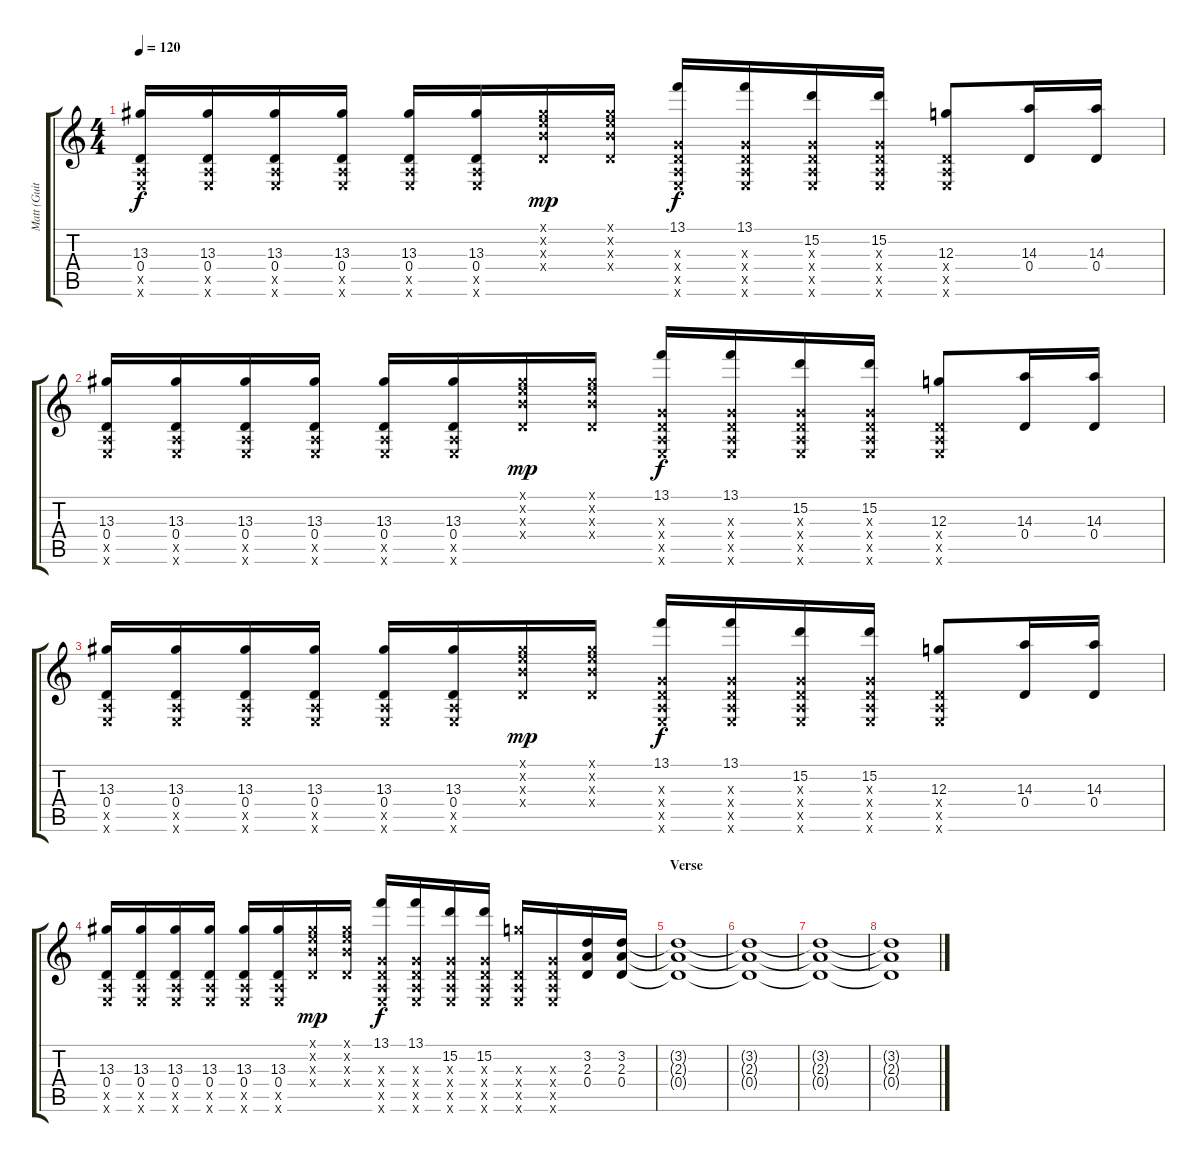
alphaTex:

\track ("Matt (Guitar2) Overdubs" "Matt (Guit") {instrument overdrivenguitar}
\staff {score tabs}
\tuning (E4 B3 G3 D3 A2 E2) {hide}
\ts (4 4)
\tempo 120
\clef g2
\ks c
(13.3 0.4 0.5{x} 0.6{x}).16{dy f} (13.3 0.4 0.5{x} 0.6{x}).16 (13.3 0.4 0.5{x} 0.6{x}).16 (13.3 0.4 0.5{x} 0.6{x}).16 (13.3 0.4 0.5{x} 0.6{x}).16 (13.3 0.4 0.5{x} 0.6{x}).16 (0.1{x} 0.2{x} 13.3{x} 0.4{x}).16{dy mp} (0.1{x} 0.2{x} 13.3{x} 0.4{x}).16 (13.1 0.3{x} 0.4{x} 0.5{x} 0.6{x}).16{dy f} (13.1 0.3{x} 0.4{x} 0.5{x} 0.6{x}).16 (15.2 0.3{x} 0.4{x} 0.5{x} 0.6{x}).16 (15.2 0.3{x} 0.4{x} 0.5{x} 0.6{x}).16 (12.3 0.4{x} 0.5{x} 0.6{x}).8 (14.3 0.4).16 (14.3 0.4).16 |
(13.3 0.4 0.5{x} 0.6{x}).16 (13.3 0.4 0.5{x} 0.6{x}).16 (13.3 0.4 0.5{x} 0.6{x}).16 (13.3 0.4 0.5{x} 0.6{x}).16 (13.3 0.4 0.5{x} 0.6{x}).16 (13.3 0.4 0.5{x} 0.6{x}).16 (0.1{x} 0.2{x} 13.3{x} 0.4{x}).16{dy mp} (0.1{x} 0.2{x} 13.3{x} 0.4{x}).16 (13.1 0.3{x} 0.4{x} 0.5{x} 0.6{x}).16{dy f} (13.1 0.3{x} 0.4{x} 0.5{x} 0.6{x}).16 (15.2 0.3{x} 0.4{x} 0.5{x} 0.6{x}).16 (15.2 0.3{x} 0.4{x} 0.5{x} 0.6{x}).16 (12.3 0.4{x} 0.5{x} 0.6{x}).8 (14.3 0.4).16 (14.3 0.4).16 |
(13.3 0.4 0.5{x} 0.6{x}).16 (13.3 0.4 0.5{x} 0.6{x}).16 (13.3 0.4 0.5{x} 0.6{x}).16 (13.3 0.4 0.5{x} 0.6{x}).16 (13.3 0.4 0.5{x} 0.6{x}).16 (13.3 0.4 0.5{x} 0.6{x}).16 (0.1{x} 0.2{x} 13.3{x} 0.4{x}).16{dy mp} (0.1{x} 0.2{x} 13.3{x} 0.4{x}).16 (13.1 0.3{x} 0.4{x} 0.5{x} 0.6{x}).16{dy f} (13.1 0.3{x} 0.4{x} 0.5{x} 0.6{x}).16 (15.2 0.3{x} 0.4{x} 0.5{x} 0.6{x}).16 (15.2 0.3{x} 0.4{x} 0.5{x} 0.6{x}).16 (12.3 0.4{x} 0.5{x} 0.6{x}).8 (14.3 0.4).16 (14.3 0.4).16 |
(13.3 0.4 0.5{x} 0.6{x}).16 (13.3 0.4 0.5{x} 0.6{x}).16 (13.3 0.4 0.5{x} 0.6{x}).16 (13.3 0.4 0.5{x} 0.6{x}).16 (13.3 0.4 0.5{x} 0.6{x}).16 (13.3 0.4 0.5{x} 0.6{x}).16 (0.1{x} 0.2{x} 13.3{x} 0.4{x}).16{dy mp} (0.1{x} 0.2{x} 13.3{x} 0.4{x}).16 (13.1 0.3{x} 0.4{x} 0.5{x} 0.6{x}).16{dy f} (13.1 0.3{x} 0.4{x} 0.5{x} 0.6{x}).16 (15.2 0.3{x} 0.4{x} 0.5{x} 0.6{x}).16 (15.2 0.3{x} 0.4{x} 0.5{x} 0.6{x}).16 (12.3{x} 0.4{x} 0.5{x} 0.6{x}).16 (0.3{x} 0.4{x} 0.5{x} 0.6{x}).16 (3.2 2.3 0.4).16 (3.2 2.3 0.4).16 |
\section ("" "Verse")
(3.2{t} 2.3{t} 0.4{t}).1 |
(3.2{t} 2.3{t} 0.4{t}).1 |
(3.2{t} 2.3{t} 0.4{t}).1 |
(3.2{t} 2.3{t} 0.4{t}).1
